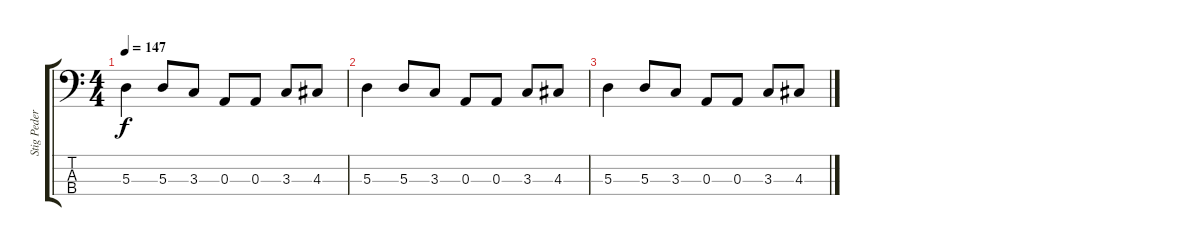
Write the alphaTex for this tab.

\track ("Stig Pedersen" "Stig Peder") {instrument electricbassfinger}
\staff {score tabs}
\tuning (G2 D2 A1 E1) {hide}
\ts (4 4)
\tempo 147
\clef f4
\ks c
5.3.4{dy f} 5.3.8 3.3.8 0.3.8 0.3.8 3.3.8 4.3.8 |
5.3.4 5.3.8 3.3.8 0.3.8 0.3.8 3.3.8 4.3.8 |
5.3.4 5.3.8 3.3.8 0.3.8 0.3.8 3.3.8 4.3.8
